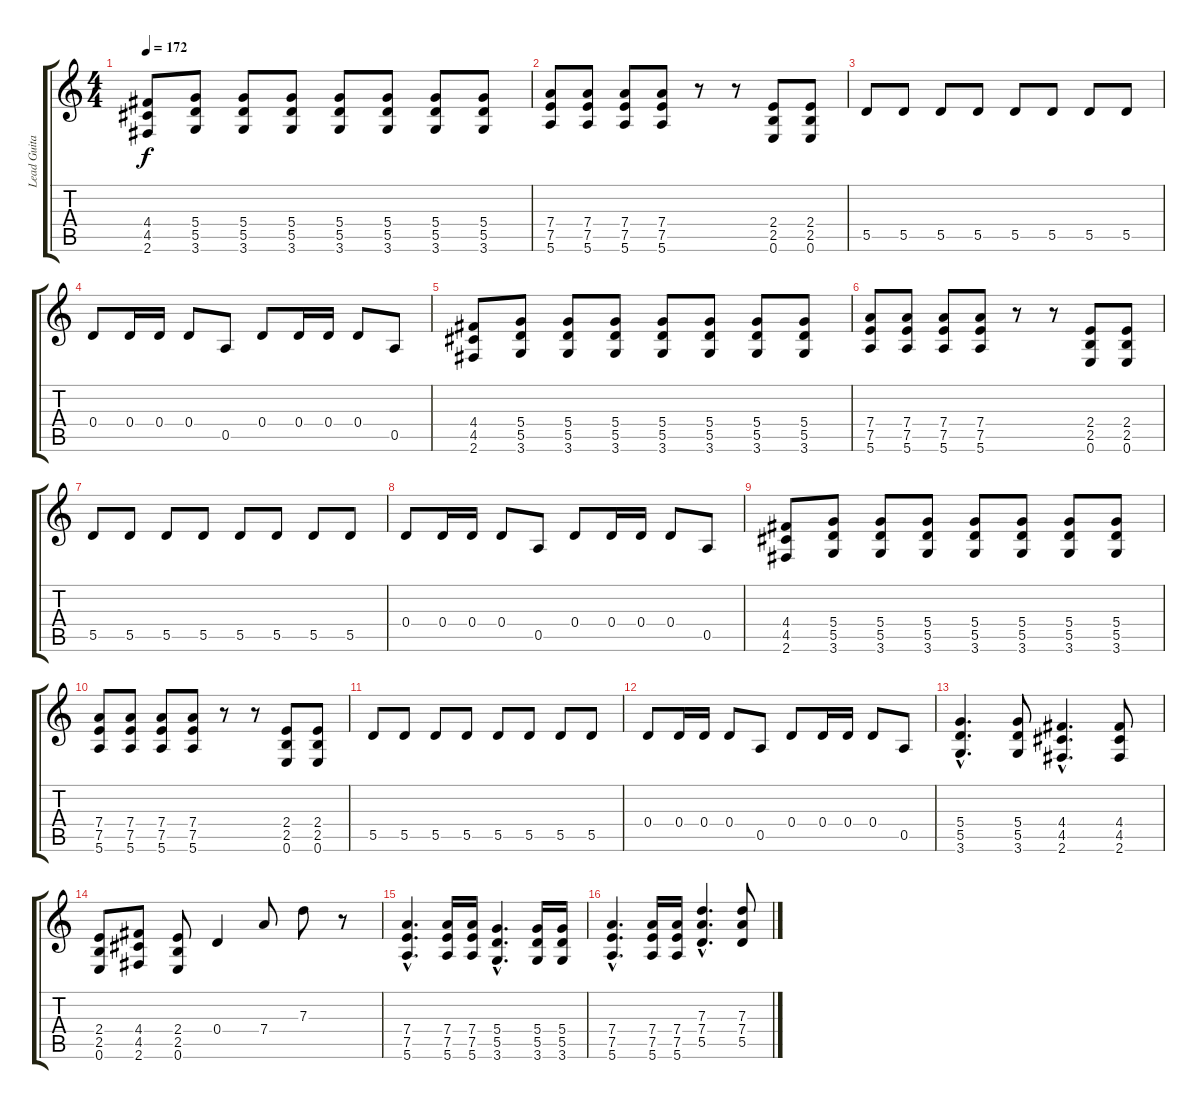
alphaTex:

\track ("Lead Guitar" "Lead Guita") {instrument overdrivenguitar}
\staff {score tabs}
\tuning (E4 B3 G3 D3 A2 E2) {hide}
\ts (4 4)
\tempo 172
\clef g2
\ks c
(4.4 4.5 2.6).8{dy f} (5.4 5.5 3.6).8 (5.4 5.5 3.6).8 (5.4 5.5 3.6).8 (5.4 5.5 3.6).8 (5.4 5.5 3.6).8 (5.4 5.5 3.6).8 (5.4 5.5 3.6).8 |
(7.4 7.5 5.6).8 (7.4 7.5 5.6).8 (7.4 7.5 5.6).8 (7.4 7.5 5.6).8 r.8 r.8 (2.4 2.5 0.6).8 (2.4 2.5 0.6).8 |
5.5.8 5.5.8 5.5.8 5.5.8 5.5.8 5.5.8 5.5.8 5.5.8 |
0.4.8 0.4.16 0.4.16 0.4.8 0.5.8 0.4.8 0.4.16 0.4.16 0.4.8 0.5.8 |
(4.4 4.5 2.6).8 (5.4 5.5 3.6).8 (5.4 5.5 3.6).8 (5.4 5.5 3.6).8 (5.4 5.5 3.6).8 (5.4 5.5 3.6).8 (5.4 5.5 3.6).8 (5.4 5.5 3.6).8 |
(7.4 7.5 5.6).8 (7.4 7.5 5.6).8 (7.4 7.5 5.6).8 (7.4 7.5 5.6).8 r.8 r.8 (2.4 2.5 0.6).8 (2.4 2.5 0.6).8 |
5.5.8 5.5.8 5.5.8 5.5.8 5.5.8 5.5.8 5.5.8 5.5.8 |
0.4.8 0.4.16 0.4.16 0.4.8 0.5.8 0.4.8 0.4.16 0.4.16 0.4.8 0.5.8 |
(4.4 4.5 2.6).8 (5.4 5.5 3.6).8 (5.4 5.5 3.6).8 (5.4 5.5 3.6).8 (5.4 5.5 3.6).8 (5.4 5.5 3.6).8 (5.4 5.5 3.6).8 (5.4 5.5 3.6).8 |
(7.4 7.5 5.6).8 (7.4 7.5 5.6).8 (7.4 7.5 5.6).8 (7.4 7.5 5.6).8 r.8 r.8 (2.4 2.5 0.6).8 (2.4 2.5 0.6).8 |
5.5.8 5.5.8 5.5.8 5.5.8 5.5.8 5.5.8 5.5.8 5.5.8 |
0.4.8 0.4.16 0.4.16 0.4.8 0.5.8 0.4.8 0.4.16 0.4.16 0.4.8 0.5.8 |
(5.4{hac} 5.5{hac} 3.6{hac}).4{d} (5.4 5.5 3.6).8 (4.4{hac} 4.5{hac} 2.6{hac}).4{d} (4.4 4.5 2.6).8 |
(2.4 2.5 0.6).8 (4.4 4.5 2.6).8 (2.4 2.5 0.6).8 0.4.4 7.4.8 7.3.8 r.8 |
(7.4{hac} 7.5{hac} 5.6{hac}).4{d} (7.4 7.5 5.6).16 (7.4 7.5 5.6).16 (5.4{hac} 5.5{hac} 3.6{hac}).4{d} (5.4 5.5 3.6).16 (5.4 5.5 3.6).16 |
(7.4{hac} 7.5{hac} 5.6{hac}).4{d} (7.4 7.5 5.6).16 (7.4 7.5 5.6).16 (7.3{hac} 7.4{hac} 5.5{hac}).4{d} (7.3 7.4 5.5).8
